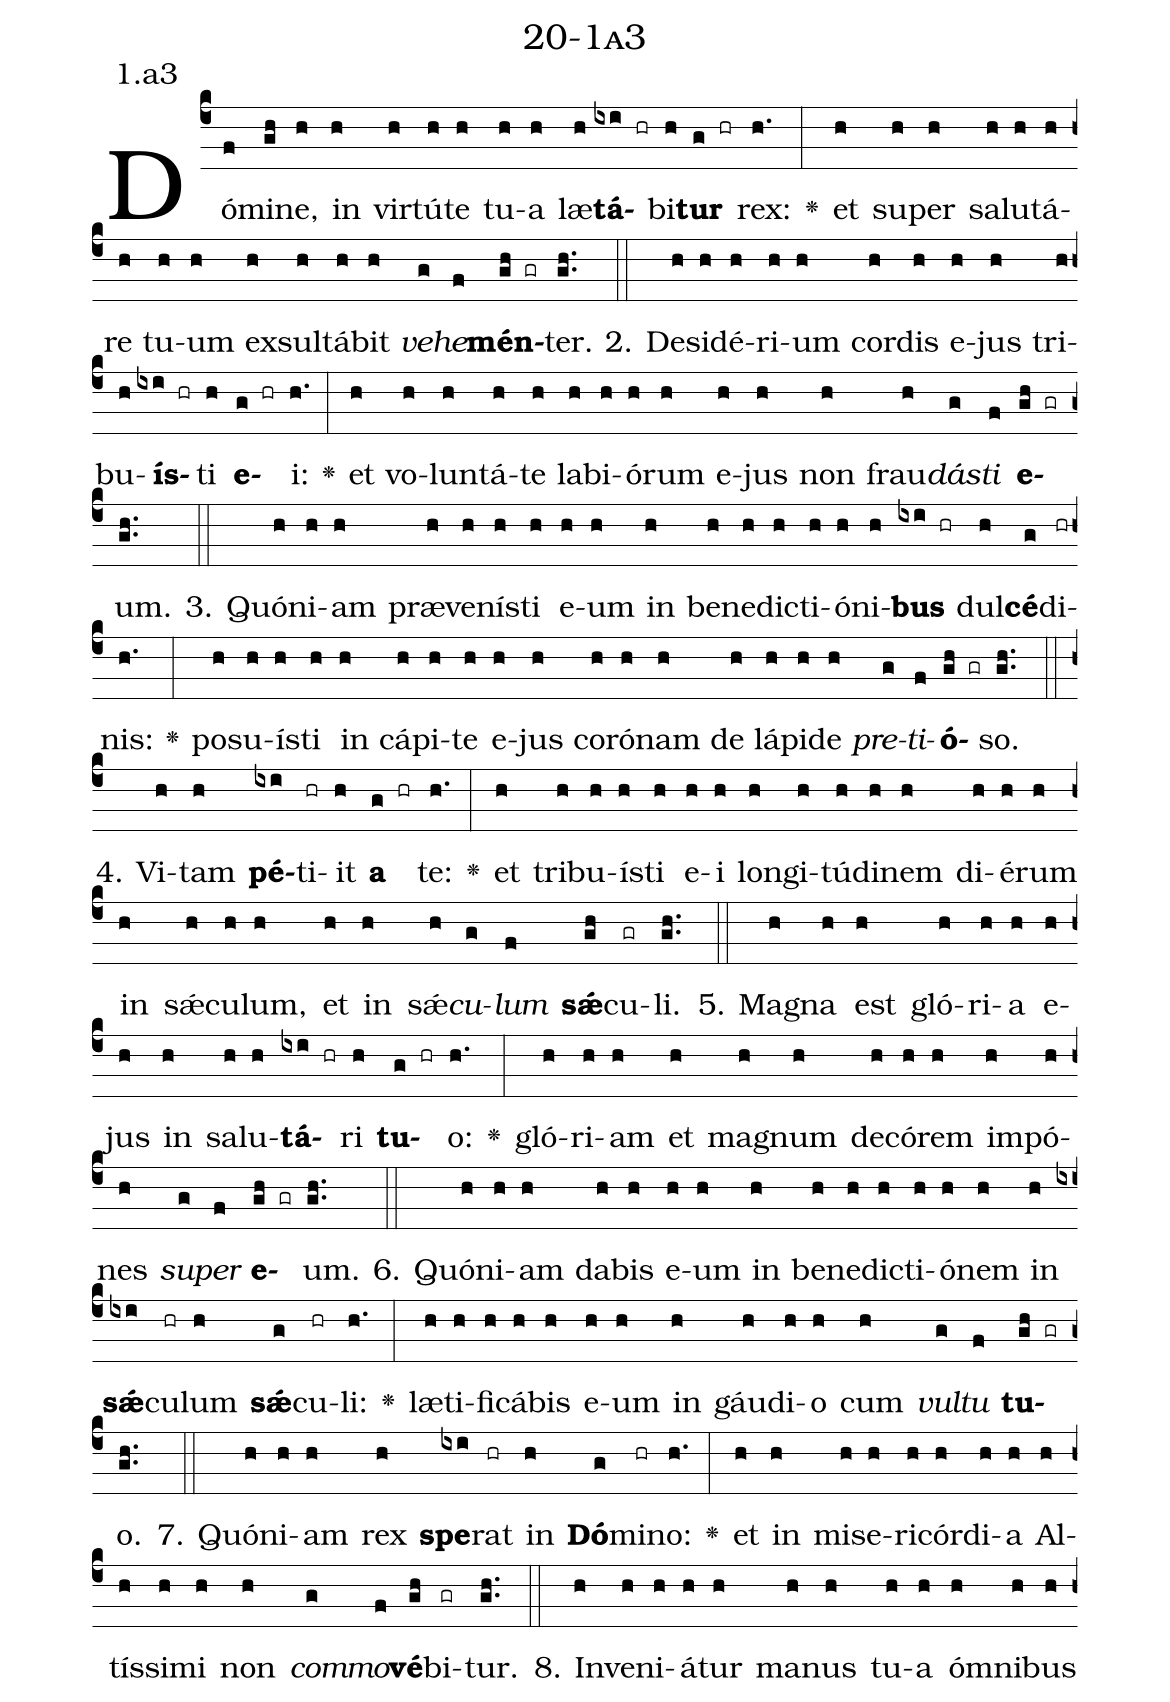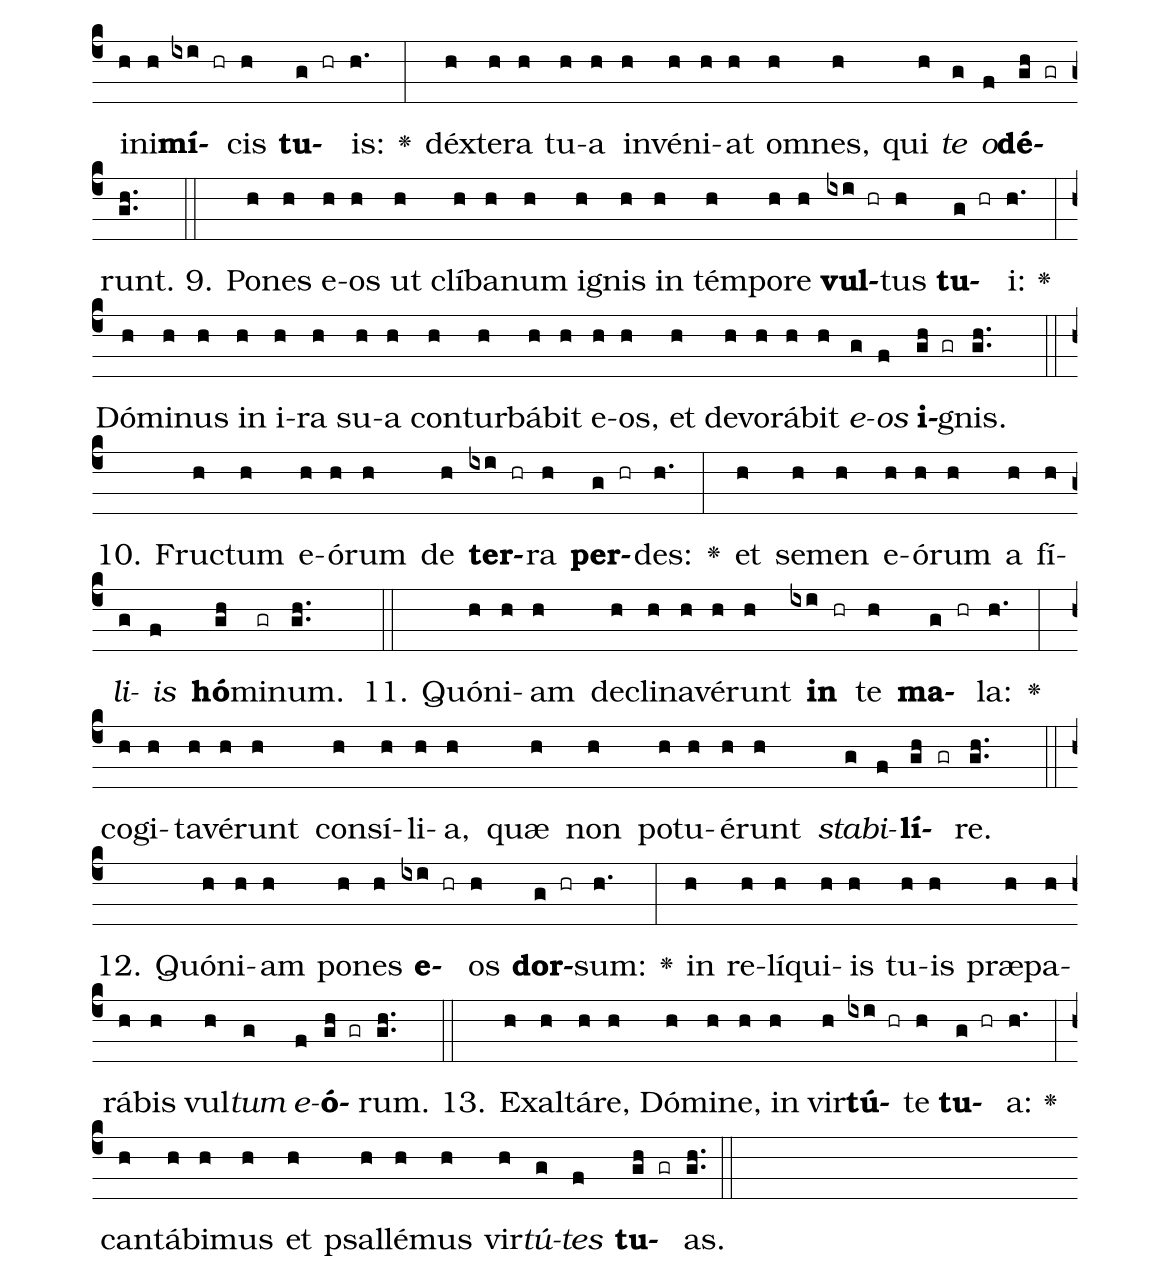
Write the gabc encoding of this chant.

name: 20-1a3;
annotation: 1.a3;
%%
(c4)Dó(f)mi(gh)ne,(h) in(h) vir(h)tú(h)te(h) tu(h)a(h) læ(h)<b>tá</b>(ixi hr)bi(h)<b>tur</b>(g hr) rex:(h.) <v>\greheightstar</v>(:) et(h) su(h)per(h) sa(h)lu(h)tá(h)re(h) tu(h)um(h) ex(h)sul(h)tá(h)bit(h) <i>ve</i>(g)<i>he</i>(f)<b>mén</b>(gh gr)ter.(gh..) (::)
2. De(h)si(h)dé(h)ri(h)um(h) cor(h)dis(h) e(h)jus(h) tri(h)bu(h)<b>ís</b>(ixi hr)ti(h) <b>e</b>(g hr)i:(h.) <v>\greheightstar</v>(:) et(h) vo(h)lun(h)tá(h)te(h) la(h)bi(h)ó(h)rum(h) e(h)jus(h) non(h) frau(h)<i>dás</i>(g)<i>ti</i>(f) <b>e</b>(gh gr)um.(gh..) (::)
3. Quón(h)i(h)am(h) præ(h)ve(h)nís(h)ti(h) e(h)um(h) in(h) be(h)ne(h)dic(h)ti(h)ó(h)ni(h)<b>bus</b>(ixi hr) dul(h)<b>cé</b>(g)di(hr)nis:(h.) <v>\greheightstar</v>(:) po(h)su(h)ís(h)ti(h) in(h) cá(h)pi(h)te(h) e(h)jus(h) co(h)ró(h)nam(h) de(h) lá(h)pi(h)de(h) <i>pre</i>(g)<i>ti</i>(f)<b>ó</b>(gh gr)so.(gh..) (::)
4. Vi(h)tam(h) <b>pé</b>(ixi)ti(hr)it(h) <b>a</b>(g hr) te:(h.) <v>\greheightstar</v>(:) et(h) tri(h)bu(h)ís(h)ti(h) e(h)i(h) lon(h)gi(h)tú(h)di(h)nem(h) di(h)é(h)rum(h) in(h) sǽ(h)cu(h)lum,(h) et(h) in(h) sǽ(h)<i>cu</i>(g)<i>lum</i>(f) <b>sǽ</b>(gh)cu(gr)li.(gh..) (::)
5. Ma(h)gna(h) est(h) gló(h)ri(h)a(h) e(h)jus(h) in(h) sa(h)lu(h)<b>tá</b>(ixi hr)ri(h) <b>tu</b>(g hr)o:(h.) <v>\greheightstar</v>(:) gló(h)ri(h)am(h) et(h) ma(h)gnum(h) de(h)có(h)rem(h) im(h)pó(h)nes(h) <i>su</i>(g)<i>per</i>(f) <b>e</b>(gh gr)um.(gh..) (::)
6. Quón(h)i(h)am(h) da(h)bis(h) e(h)um(h) in(h) be(h)ne(h)dic(h)ti(h)ó(h)nem(h) in(h) <b>sǽ</b>(ixi)cu(hr)lum(h) <b>sǽ</b>(g)cu(hr)li:(h.) <v>\greheightstar</v>(:) læ(h)ti(h)fi(h)cá(h)bis(h) e(h)um(h) in(h) gáu(h)di(h)o(h) cum(h) <i>vul</i>(g)<i>tu</i>(f) <b>tu</b>(gh gr)o.(gh..) (::)
7. Quón(h)i(h)am(h) rex(h) <b>spe</b>(ixi)rat(hr) in(h) <b>Dó</b>(g)mi(hr)no:(h.) <v>\greheightstar</v>(:) et(h) in(h) mi(h)se(h)ri(h)cór(h)di(h)a(h) Al(h)tís(h)si(h)mi(h) non(h) <i>com</i>(g)<i>mo</i>(f)<b>vé</b>(gh)bi(gr)tur.(gh..) (::)
8. In(h)ve(h)ni(h)á(h)tur(h) ma(h)nus(h) tu(h)a(h) óm(h)ni(h)bus(h) in(h)i(h)<b>mí</b>(ixi hr)cis(h) <b>tu</b>(g hr)is:(h.) <v>\greheightstar</v>(:) déx(h)te(h)ra(h) tu(h)a(h) in(h)vé(h)ni(h)at(h) om(h)nes,(h) qui(h) <i>te</i>(g) <i>o</i>(f)<b>dé</b>(gh gr)runt.(gh..) (::)
9. Po(h)nes(h) e(h)os(h) ut(h) clí(h)ba(h)num(h) i(h)gnis(h) in(h) tém(h)po(h)re(h) <b>vul</b>(ixi hr)tus(h) <b>tu</b>(g hr)i:(h.) <v>\greheightstar</v>(:) Dó(h)mi(h)nus(h) in(h) i(h)ra(h) su(h)a(h) con(h)tur(h)bá(h)bit(h) e(h)os,(h) et(h) de(h)vo(h)rá(h)bit(h) <i>e</i>(g)<i>os</i>(f) <b>i</b>(gh gr)gnis.(gh..) (::)
10. Fruc(h)tum(h) e(h)ó(h)rum(h) de(h) <b>ter</b>(ixi hr)ra(h) <b>per</b>(g hr)des:(h.) <v>\greheightstar</v>(:) et(h) se(h)men(h) e(h)ó(h)rum(h) a(h) fí(h)<i>li</i>(g)<i>is</i>(f) <b>hó</b>(gh)mi(gr)num.(gh..) (::)
11. Quón(h)i(h)am(h) de(h)cli(h)na(h)vé(h)runt(h) <b>in</b>(ixi hr) te(h) <b>ma</b>(g hr)la:(h.) <v>\greheightstar</v>(:) co(h)gi(h)ta(h)vé(h)runt(h) con(h)sí(h)li(h)a,(h) quæ(h) non(h) pot(h)u(h)é(h)runt(h) <i>sta</i>(g)<i>bi</i>(f)<b>lí</b>(gh gr)re.(gh..) (::)
12. Quón(h)i(h)am(h) po(h)nes(h) <b>e</b>(ixi hr)os(h) <b>dor</b>(g hr)sum:(h.) <v>\greheightstar</v>(:) in(h) re(h)lí(h)qui(h)is(h) tu(h)is(h) præ(h)pa(h)rá(h)bis(h) vul(h)<i>tum</i>(g) <i>e</i>(f)<b>ó</b>(gh gr)rum.(gh..) (::)
13. Ex(h)al(h)tá(h)re,(h) Dó(h)mi(h)ne,(h) in(h) vir(h)<b>tú</b>(ixi hr)te(h) <b>tu</b>(g hr)a:(h.) <v>\greheightstar</v>(:) can(h)tá(h)bi(h)mus(h) et(h) psal(h)lé(h)mus(h) vir(h)<i>tú</i>(g)<i>tes</i>(f) <b>tu</b>(gh gr)as.(gh..) (::)
